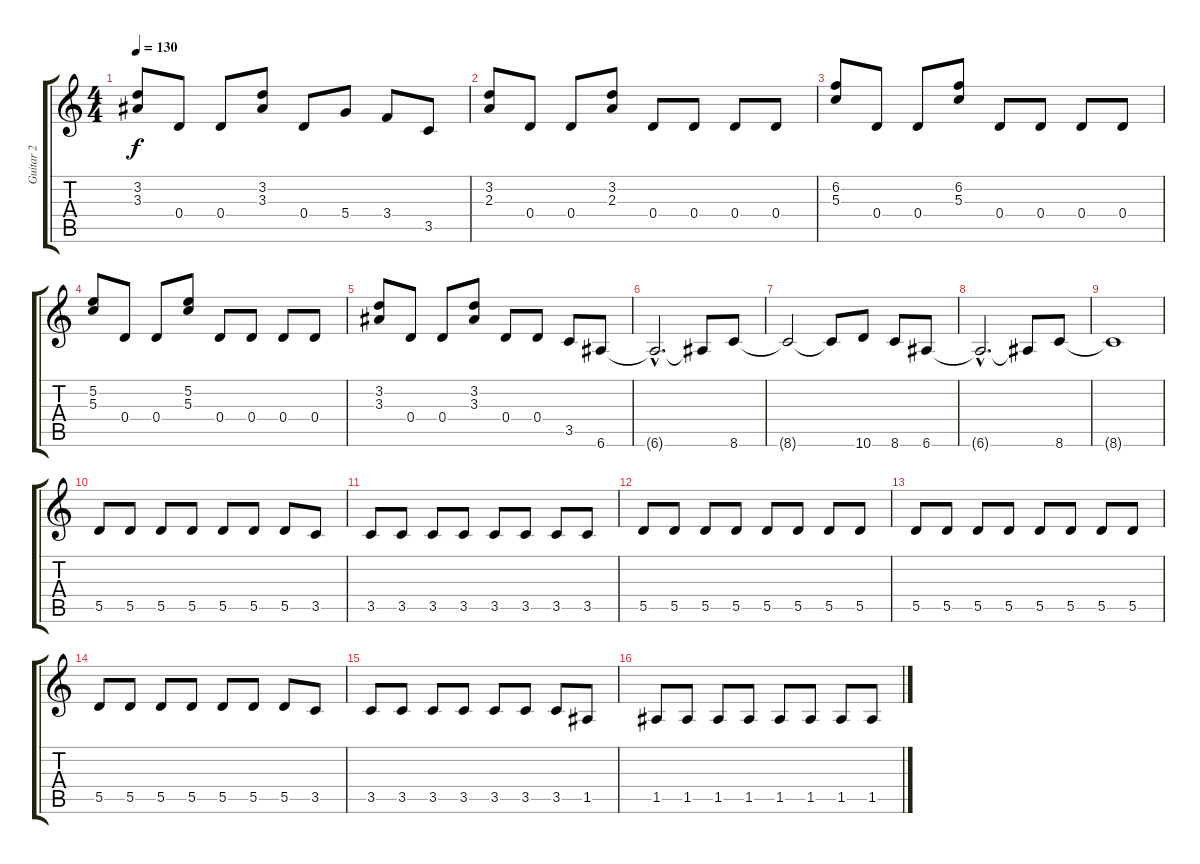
\track ("Guitar 2" "Guitar 2") {instrument distortionguitar}
\staff {score tabs}
\tuning (E4 B3 G3 D3 A2 E2) {hide}
\ts (4 4)
\tempo 130
\clef g2
\ks c
(3.2 3.3).8{dy f} 0.4.8 0.4.8 (3.2 3.3).8 0.4.8 5.4.8 3.4.8 3.5.8 |
(3.2 2.3).8 0.4.8 0.4.8 (3.2 2.3).8 0.4.8 0.4.8 0.4.8 0.4.8 |
(6.2 5.3).8 0.4.8 0.4.8 (6.2 5.3).8 0.4.8 0.4.8 0.4.8 0.4.8 |
(5.2 5.3).8 0.4.8 0.4.8 (5.2 5.3).8 0.4.8 0.4.8 0.4.8 0.4.8 |
(3.2 3.3).8 0.4.8 0.4.8 (3.2 3.3).8 0.4.8 0.4.8 3.5.8 6.6.8 |
6.6{hac t}.2{d} 6.6{t}.8 8.6.8 |
8.6{t}.2 8.6{t}.8 10.6.8 8.6.8 6.6.8 |
6.6{hac t}.2{d} 6.6{t}.8 8.6.8 |
8.6{t}.1 |
5.5.8 5.5.8 5.5.8 5.5.8 5.5.8 5.5.8 5.5.8 3.5.8 |
3.5.8 3.5.8 3.5.8 3.5.8 3.5.8 3.5.8 3.5.8 3.5.8 |
5.5.8 5.5.8 5.5.8 5.5.8 5.5.8 5.5.8 5.5.8 5.5.8 |
5.5.8 5.5.8 5.5.8 5.5.8 5.5.8 5.5.8 5.5.8 5.5.8 |
5.5.8 5.5.8 5.5.8 5.5.8 5.5.8 5.5.8 5.5.8 3.5.8 |
3.5.8 3.5.8 3.5.8 3.5.8 3.5.8 3.5.8 3.5.8 1.5.8 |
1.5.8 1.5.8 1.5.8 1.5.8 1.5.8 1.5.8 1.5.8 1.5.8
